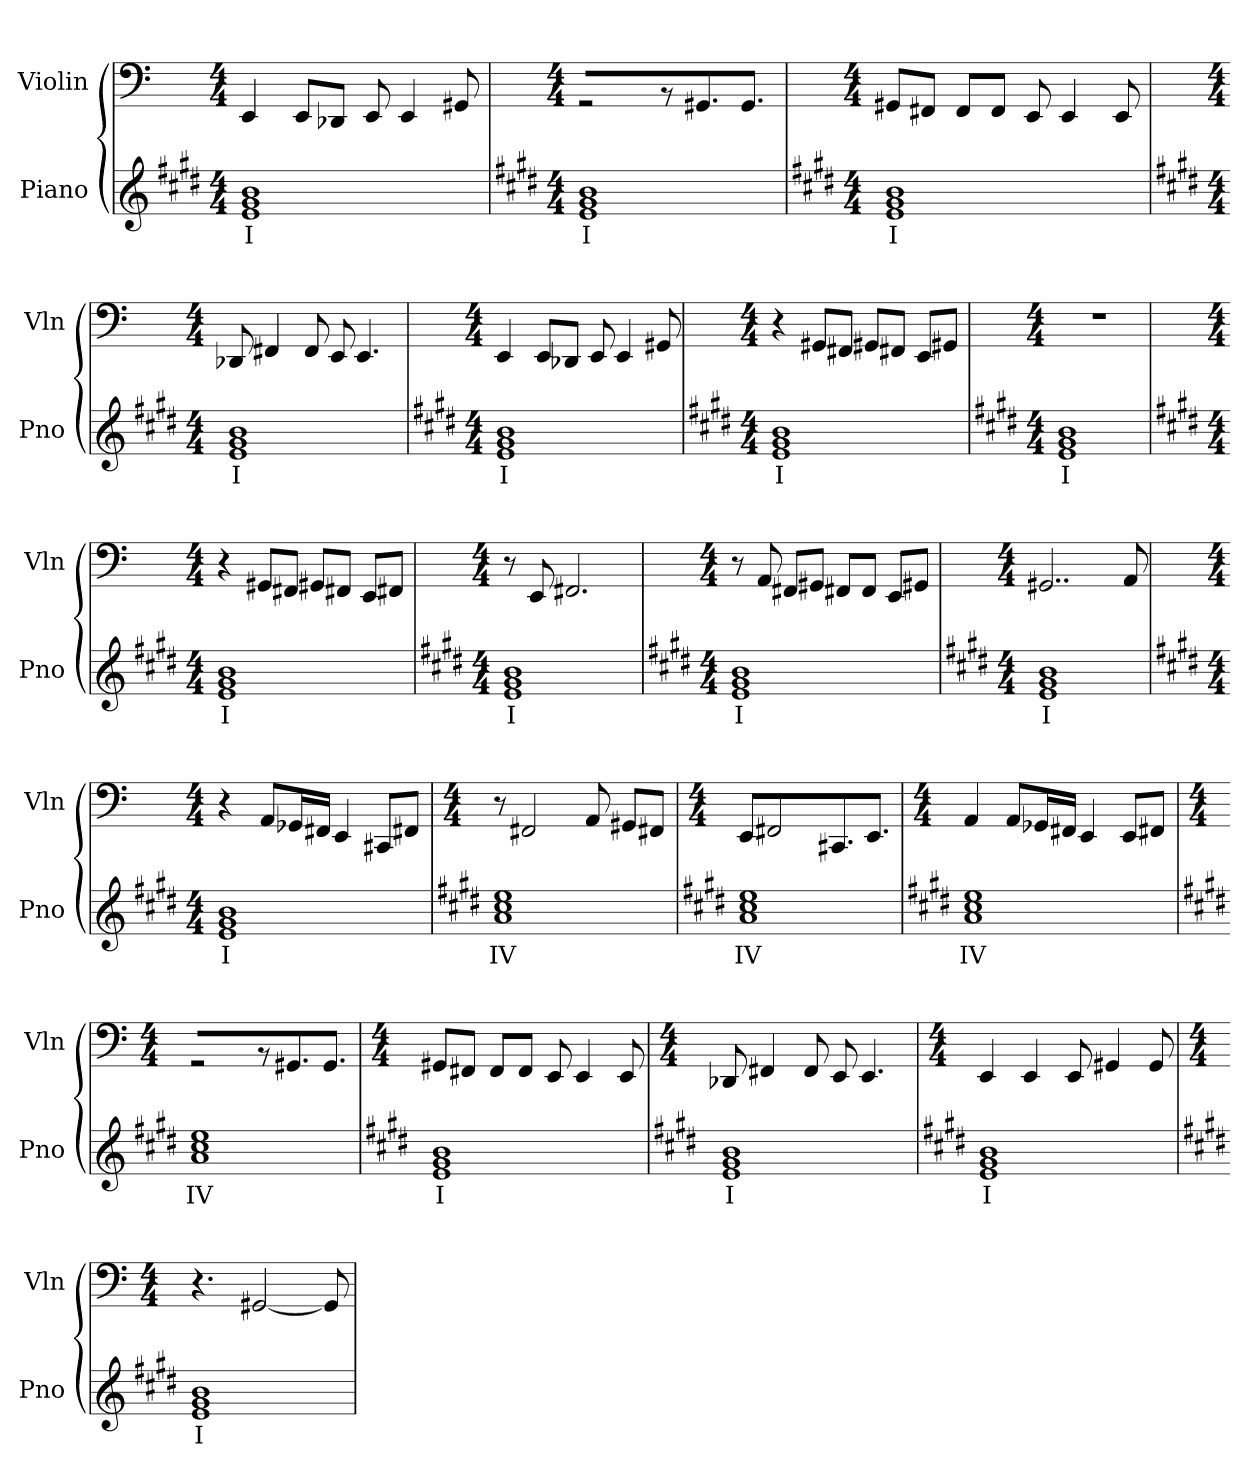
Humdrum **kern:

**kern	**text	**kern
*part2	*part2	*part1
*staff2	*staff2	*staff1
*I"Piano	*	*I"Violin
*I'Pno	*	*I'Vln
*k[f#c#g#d#]	*	*
*E:	*	*
*M4/4	*	*M4/4
=	=	=
1e 1g# 1b	I	4EE
.	.	8EEL
.	.	8DD-XJ
.	.	8EE
.	.	4EE
.	.	8GG#X
=	=	=
*k[f#c#g#d#]	*	*
*E:	*	*
*M4/4	*	*M4/4
1e 1g# 1b	I	2r
.	.	8r
.	.	8.GG#X
.	.	8.GG#J
=	=	=
*k[f#c#g#d#]	*	*
*E:	*	*
*M4/4	*	*M4/4
1e 1g# 1b	I	8GG#XL
.	.	8FF#XJ
.	.	8FF#L
.	.	8FF#J
.	.	8EE
.	.	4EE
.	.	8EE
=	=	=
*k[f#c#g#d#]	*	*
*E:	*	*
*M4/4	*	*M4/4
1e 1g# 1b	I	8DD-X
.	.	4FF#X
.	.	8FF#
.	.	8EE
.	.	4.EE
=	=	=
*k[f#c#g#d#]	*	*
*E:	*	*
*M4/4	*	*M4/4
1e 1g# 1b	I	4EE
.	.	8EEL
.	.	8DD-XJ
.	.	8EE
.	.	4EE
.	.	8GG#X
=	=	=
*k[f#c#g#d#]	*	*
*E:	*	*
*M4/4	*	*M4/4
1e 1g# 1b	I	4r
.	.	8GG#XL
.	.	8FF#XJ
.	.	8GG#XL
.	.	8FF#XJ
.	.	8EEL
.	.	8GG#XJ
=	=	=
*k[f#c#g#d#]	*	*
*E:	*	*
*M4/4	*	*M4/4
1e 1g# 1b	I	1r
=	=	=
*k[f#c#g#d#]	*	*
*E:	*	*
*M4/4	*	*M4/4
1e 1g# 1b	I	4r
.	.	8GG#XL
.	.	8FF#XJ
.	.	8GG#XL
.	.	8FF#XJ
.	.	8EEL
.	.	8FF#XJ
=	=	=
*k[f#c#g#d#]	*	*
*E:	*	*
*M4/4	*	*M4/4
1e 1g# 1b	I	8r
.	.	8EE
.	.	2.FF#X
=	=	=
*k[f#c#g#d#]	*	*
*E:	*	*
*M4/4	*	*M4/4
1e 1g# 1b	I	8r
.	.	8AA
.	.	8FF#XL
.	.	8GG#XJ
.	.	8FF#XL
.	.	8FF#J
.	.	8EEL
.	.	8GG#XJ
=	=	=
*k[f#c#g#d#]	*	*
*E:	*	*
*M4/4	*	*M4/4
1e 1g# 1b	I	2..GG#X
.	.	8AA
=	=	=
*k[f#c#g#d#]	*	*
*E:	*	*
*M4/4	*	*M4/4
1e 1g# 1b	I	4r
.	.	8AAL
.	.	16GG-XL
.	.	16FF#XJJ
.	.	4EE
.	.	8CC#XL
.	.	8FF#XJ
=	=	=
*k[f#c#g#d#]	*	*
*E:	*	*
*	*	*M4/4
1a 1cc# 1ee	IV	8r
.	.	2FF#X
.	.	8AA
.	.	8GG#XL
.	.	8FF#XJ
=	=	=
*k[f#c#g#d#]	*	*
*E:	*	*
*	*	*M4/4
1a 1cc# 1ee	IV	8EE
.	.	2FF#X
.	.	8.CC#X
.	.	8.EEJ
=	=	=
*k[f#c#g#d#]	*	*
*E:	*	*
*	*	*M4/4
1a 1cc# 1ee	IV	4AA
.	.	8AAL
.	.	16GG-XL
.	.	16FF#XJJ
.	.	4EE
.	.	8EEL
.	.	8FF#XJ
=	=	=
*k[f#c#g#d#]	*	*
*E:	*	*
*	*	*M4/4
1a 1cc# 1ee	IV	2r
.	.	8r
.	.	8.GG#X
.	.	8.GG#J
=	=	=
*k[f#c#g#d#]	*	*
*E:	*	*
*	*	*M4/4
1e 1g# 1b	I	8GG#XL
.	.	8FF#XJ
.	.	8FF#L
.	.	8FF#J
.	.	8EE
.	.	4EE
.	.	8EE
=	=	=
*k[f#c#g#d#]	*	*
*E:	*	*
*	*	*M4/4
1e 1g# 1b	I	8DD-X
.	.	4FF#X
.	.	8FF#
.	.	8EE
.	.	4.EE
=	=	=
*k[f#c#g#d#]	*	*
*E:	*	*
*	*	*M4/4
1e 1g# 1b	I	4EE
.	.	4EE
.	.	8EE
.	.	4GG#X
.	.	8GG#
=	=	=
*k[f#c#g#d#]	*	*
*E:	*	*
*	*	*M4/4
1e 1g# 1b	I	4.r
.	.	[2GG#X
.	.	8GG#]
=	=	=
*-	*-	*-
